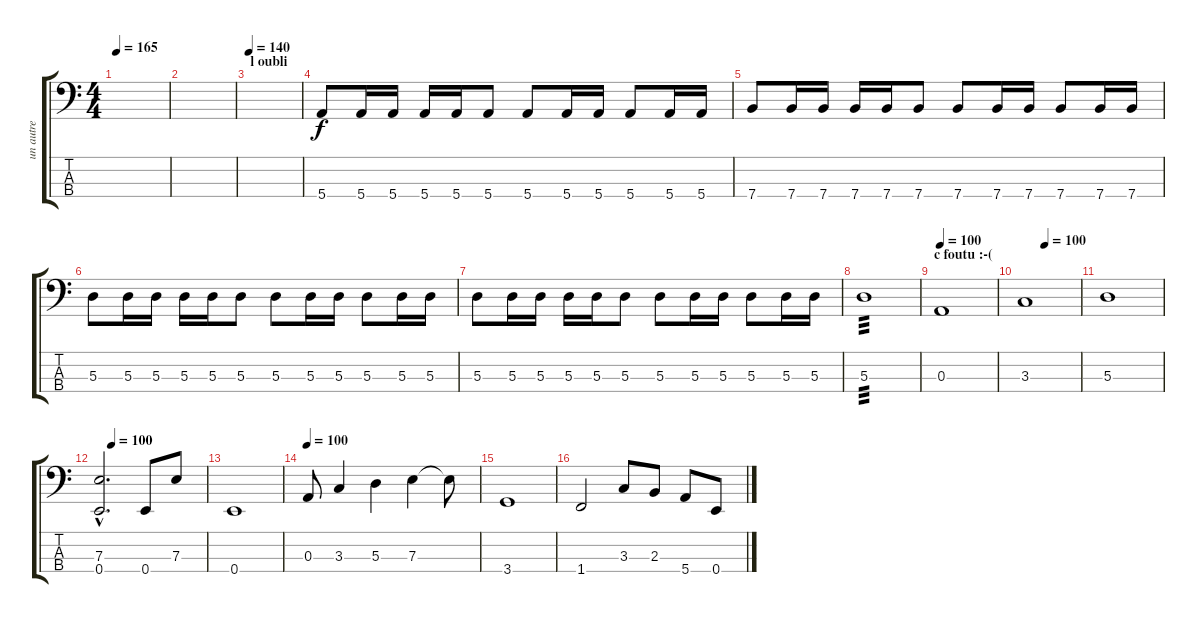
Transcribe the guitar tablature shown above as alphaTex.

\track ("un autre" "un autre") {instrument electricbassfinger}
\staff {score tabs}
\tuning (G2 D2 A1 E1) {hide}
\ts (4 4)
\tempo 165
\clef f4
\ks c
|
|
\section ("" "l oubli")
\tempo 140
|
5.4.8 5.4.16 5.4.16 5.4.16 5.4.16 5.4.8 5.4.8 5.4.16 5.4.16 5.4.8 5.4.16 5.4.16 |
7.4.8 7.4.16 7.4.16 7.4.16 7.4.16 7.4.8 7.4.8 7.4.16 7.4.16 7.4.8 7.4.16 7.4.16 |
5.3.8 5.3.16 5.3.16 5.3.16 5.3.16 5.3.8 5.3.8 5.3.16 5.3.16 5.3.8 5.3.16 5.3.16 |
5.3.8 5.3.16 5.3.16 5.3.16 5.3.16 5.3.8 5.3.8 5.3.16 5.3.16 5.3.8 5.3.16 5.3.16 |
5.3.1{tp 3} |
\section ("" "c foutu :-(")
\tempo 100
0.3.1 |
\tempo (100 0.375)
3.3.1 |
5.3.1 |
\tempo (100 0.125)
(7.3{hac} 0.4{hac}).2{d} 0.4.8 7.3.8 |
0.4.1 |
\tempo 100
0.3.8 3.3.4 5.3.4 7.3.4 7.3{t}.8 |
3.4.1 |
1.4.2 3.3.8 2.3.8 5.4.8 0.4.8
